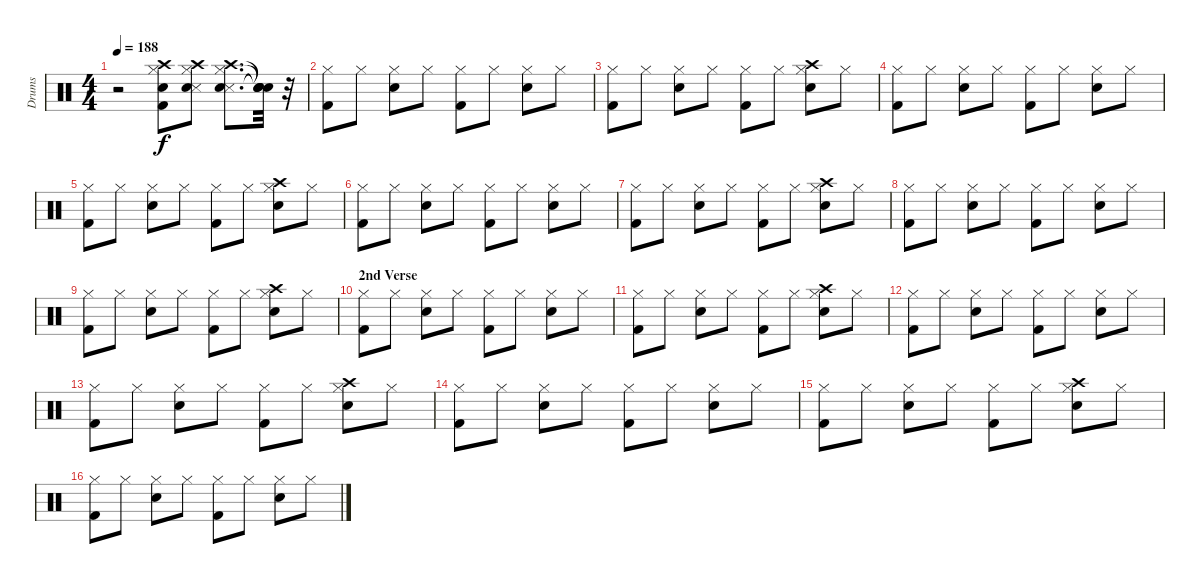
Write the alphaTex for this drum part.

\track ("Drums" "Drums") {instrument percussion}
\staff {score}
\articulation defaults
\ts (4 4)
\tempo 188
\clef neutral
\ks c
r.2{dy f} ("Kick (hit) 2" "Snare (hit) 2" "Hi-Hat (closed)" "Crash high (hit)").8 ("Snare (side stick) 3" "Snare (hit) 2" "Hi-Hat (closed)" "Crash high (hit)").8 ("Snare (side stick) 3" "Snare (hit) 2" "Hi-Hat (closed)" "Crash high (hit)").8{d} ("Snare (hit)"{t} "Snare (hit)"{t} "Snare (hit)"{t} "Snare (hit)"{t}).32 r.32 |
("Kick (hit) 2" "Hi-Hat (closed)").8 "Hi-Hat (closed)".8 ("Snare (hit) 2" "Hi-Hat (closed)").8 "Hi-Hat (closed)".8 ("Kick (hit) 2" "Hi-Hat (closed)").8 "Hi-Hat (closed)".8 ("Snare (hit) 2" "Hi-Hat (closed)").8 "Hi-Hat (closed)".8 |
("Kick (hit) 2" "Hi-Hat (closed)").8 "Hi-Hat (closed)".8 ("Snare (hit) 2" "Hi-Hat (closed)").8 "Hi-Hat (closed)".8 ("Kick (hit) 2" "Hi-Hat (closed)").8 "Hi-Hat (closed)".8 ("Snare (hit) 2" "Hi-Hat (closed)" "Crash high (hit)").8 "Hi-Hat (closed)".8 |
("Kick (hit) 2" "Hi-Hat (closed)").8 "Hi-Hat (closed)".8 ("Snare (hit) 2" "Hi-Hat (closed)").8 "Hi-Hat (closed)".8 ("Kick (hit) 2" "Hi-Hat (closed)").8 "Hi-Hat (closed)".8 ("Snare (hit) 2" "Hi-Hat (closed)").8 "Hi-Hat (closed)".8 |
("Kick (hit) 2" "Hi-Hat (closed)").8 "Hi-Hat (closed)".8 ("Snare (hit) 2" "Hi-Hat (closed)").8 "Hi-Hat (closed)".8 ("Kick (hit) 2" "Hi-Hat (closed)").8 "Hi-Hat (closed)".8 ("Snare (hit) 2" "Hi-Hat (closed)" "Crash high (hit)").8 "Hi-Hat (closed)".8 |
("Kick (hit) 2" "Hi-Hat (closed)").8 "Hi-Hat (closed)".8 ("Snare (hit) 2" "Hi-Hat (closed)").8 "Hi-Hat (closed)".8 ("Kick (hit) 2" "Hi-Hat (closed)").8 "Hi-Hat (closed)".8 ("Snare (hit) 2" "Hi-Hat (closed)").8 "Hi-Hat (closed)".8 |
("Kick (hit) 2" "Hi-Hat (closed)").8 "Hi-Hat (closed)".8 ("Snare (hit) 2" "Hi-Hat (closed)").8 "Hi-Hat (closed)".8 ("Kick (hit) 2" "Hi-Hat (closed)").8 "Hi-Hat (closed)".8 ("Snare (hit) 2" "Hi-Hat (closed)" "Crash high (hit)").8 "Hi-Hat (closed)".8 |
("Kick (hit) 2" "Hi-Hat (closed)").8 "Hi-Hat (closed)".8 ("Snare (hit) 2" "Hi-Hat (closed)").8 "Hi-Hat (closed)".8 ("Kick (hit) 2" "Hi-Hat (closed)").8 "Hi-Hat (closed)".8 ("Snare (hit) 2" "Hi-Hat (closed)").8 "Hi-Hat (closed)".8 |
("Kick (hit) 2" "Hi-Hat (closed)").8 "Hi-Hat (closed)".8 ("Snare (hit) 2" "Hi-Hat (closed)").8 "Hi-Hat (closed)".8 ("Kick (hit) 2" "Hi-Hat (closed)").8 "Hi-Hat (closed)".8 ("Snare (hit) 2" "Hi-Hat (closed)" "Crash high (hit)").8 "Hi-Hat (closed)".8 |
\section ("" "2nd Verse")
("Kick (hit) 2" "Hi-Hat (closed)").8 "Hi-Hat (closed)".8 ("Snare (hit) 2" "Hi-Hat (closed)").8 "Hi-Hat (closed)".8 ("Kick (hit) 2" "Hi-Hat (closed)").8 "Hi-Hat (closed)".8 ("Snare (hit) 2" "Hi-Hat (closed)").8 "Hi-Hat (closed)".8 |
("Kick (hit) 2" "Hi-Hat (closed)").8 "Hi-Hat (closed)".8 ("Snare (hit) 2" "Hi-Hat (closed)").8 "Hi-Hat (closed)".8 ("Kick (hit) 2" "Hi-Hat (closed)").8 "Hi-Hat (closed)".8 ("Snare (hit) 2" "Hi-Hat (closed)" "Crash high (hit)").8 "Hi-Hat (closed)".8 |
("Kick (hit) 2" "Hi-Hat (closed)").8 "Hi-Hat (closed)".8 ("Snare (hit) 2" "Hi-Hat (closed)").8 "Hi-Hat (closed)".8 ("Kick (hit) 2" "Hi-Hat (closed)").8 "Hi-Hat (closed)".8 ("Snare (hit) 2" "Hi-Hat (closed)").8 "Hi-Hat (closed)".8 |
("Kick (hit) 2" "Hi-Hat (closed)").8 "Hi-Hat (closed)".8 ("Snare (hit) 2" "Hi-Hat (closed)").8 "Hi-Hat (closed)".8 ("Kick (hit) 2" "Hi-Hat (closed)").8 "Hi-Hat (closed)".8 ("Snare (hit) 2" "Hi-Hat (closed)" "Crash high (hit)").8 "Hi-Hat (closed)".8 |
("Kick (hit) 2" "Hi-Hat (closed)").8 "Hi-Hat (closed)".8 ("Snare (hit) 2" "Hi-Hat (closed)").8 "Hi-Hat (closed)".8 ("Kick (hit) 2" "Hi-Hat (closed)").8 "Hi-Hat (closed)".8 ("Snare (hit) 2" "Hi-Hat (closed)").8 "Hi-Hat (closed)".8 |
("Kick (hit) 2" "Hi-Hat (closed)").8 "Hi-Hat (closed)".8 ("Snare (hit) 2" "Hi-Hat (closed)").8 "Hi-Hat (closed)".8 ("Kick (hit) 2" "Hi-Hat (closed)").8 "Hi-Hat (closed)".8 ("Snare (hit) 2" "Hi-Hat (closed)" "Crash high (hit)").8 "Hi-Hat (closed)".8 |
("Kick (hit) 2" "Hi-Hat (closed)").8 "Hi-Hat (closed)".8 ("Snare (hit) 2" "Hi-Hat (closed)").8 "Hi-Hat (closed)".8 ("Kick (hit) 2" "Hi-Hat (closed)").8 "Hi-Hat (closed)".8 ("Snare (hit) 2" "Hi-Hat (closed)").8 "Hi-Hat (closed)".8
